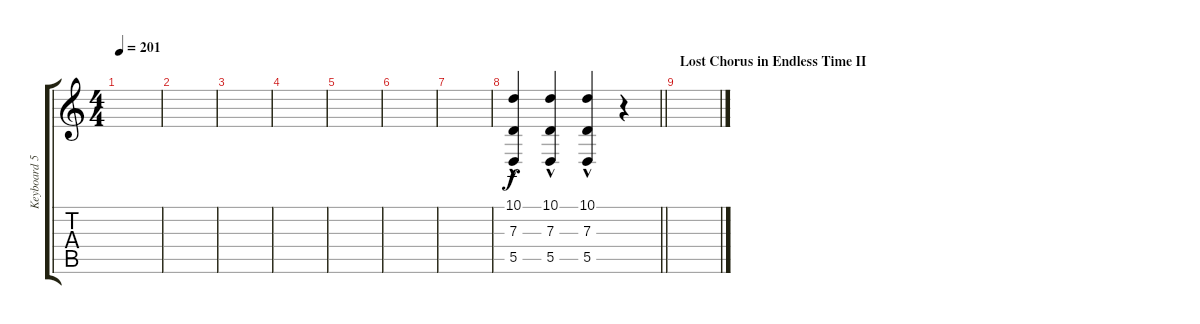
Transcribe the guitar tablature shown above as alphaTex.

\track ("Keyboard 5" "Keyboard 5") {instrument orchestrahit}
\staff {score tabs}
\tuning (E4 B3 G3 D3 A2 E2) {hide}
\ts (4 4)
\tempo 201
\clef g2
\ks c
|
|
|
|
|
|
|
\barLineRight lightlight
(10.1{hac} 7.3 5.5).4 (10.1{hac} 7.3 5.5).4 (10.1{hac} 7.3 5.5).4 r.4 |
\section ("" "Lost Chorus in Endless Time II")
